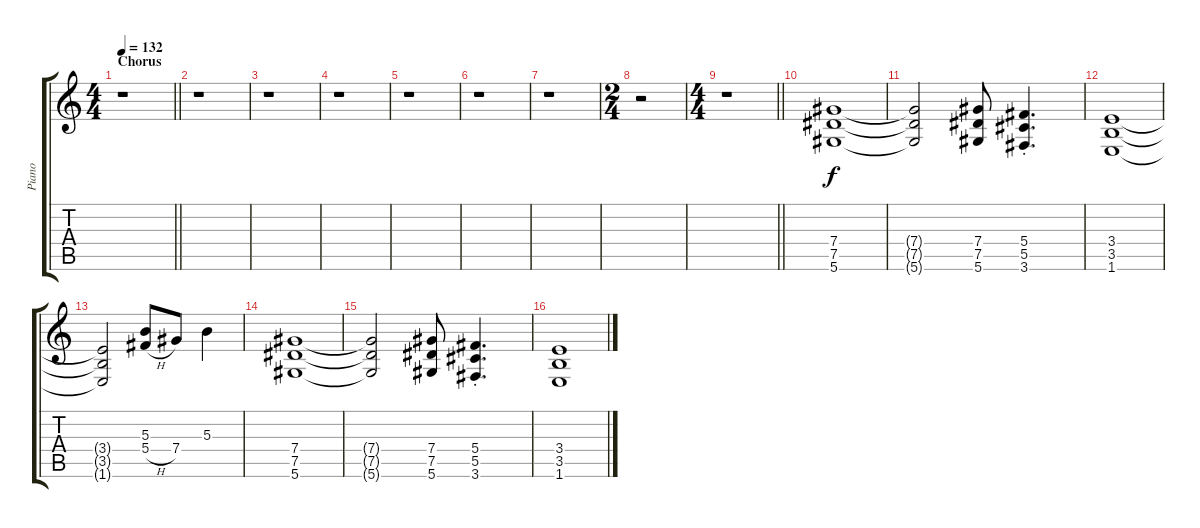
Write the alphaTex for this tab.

\track ("Piano" "Piano") {instrument acousticgrandpiano}
\staff {score tabs}
\tuning (Eb5 Bb4 Gb4 Db4 Ab3 Eb3) {hide}
\ts (4 4)
\section ("" "Chorus")
\tempo 132
\clef g2
\barLineRight lightlight
\ks c
r.1{dy f} |
r.1 |
r.1 |
r.1 |
r.1 |
r.1 |
r.1 |
\ts (2 4)
r.2 |
\ts (4 4)
\barLineRight lightlight
r.1 |
(7.4 7.5 5.6).1 |
(7.4{t} 7.5{t} 5.6{t}).2 (7.4 7.5 5.6).8 (5.4{st} 5.5{st} 3.6{st}).4{d} |
(3.4 3.5 1.6).1 |
(3.4{t} 3.5{t} 1.6{t}).2 (5.3 5.4{h}).8 7.4.8 5.3.4 |
(7.4 7.5 5.6).1 |
(7.4{t} 7.5{t} 5.6{t}).2 (7.4 7.5 5.6).8 (5.4{st} 5.5{st} 3.6{st}).4{d} |
(3.4 3.5 1.6).1
